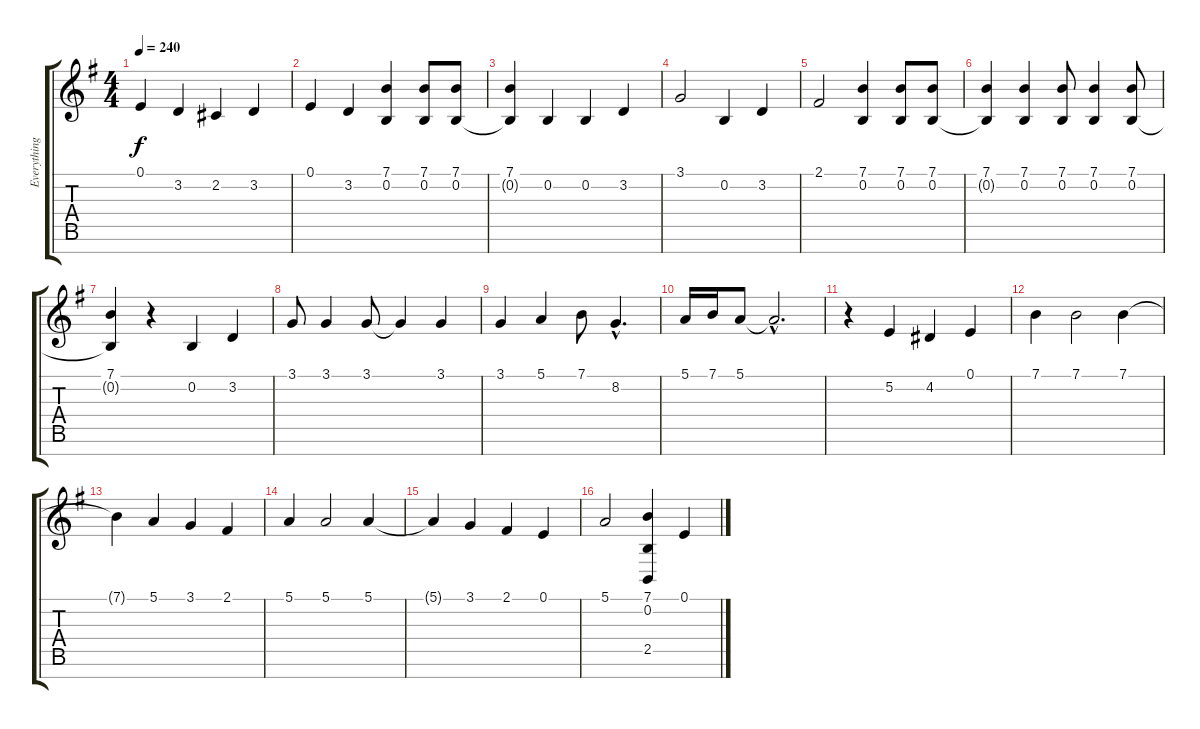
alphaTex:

\track ("Everything" "Everything") {instrument clarinet}
\staff {score tabs}
\tuning (E4 B3 G3 D3 A2 E2 B1) {hide}
\ts (4 4)
\tempo 240
\clef g2
\ks g
0.1.4{dy f} 3.2.4 2.2.4 3.2.4 |
0.1.4 3.2.4 (7.1 0.2).4 (7.1 0.2).8 (7.1 0.2).8 |
(7.1 0.2{t}).4 0.2.4 0.2.4 3.2.4 |
3.1.2 0.2.4 3.2.4 |
2.1.2 (7.1 0.2).4 (7.1 0.2).8 (7.1 0.2).8 |
(7.1 0.2{t}).4 (7.1 0.2).4 (7.1 0.2).8 (7.1 0.2).4 (7.1 0.2).8 |
(7.1 0.2{t}).4 r.4 0.2.4 3.2.4 |
3.1.8 3.1.4 3.1.8 3.1{t}.4 3.1.4 |
3.1.4 5.1.4 7.1.8 8.2{hac}.4{d} |
5.1.16 7.1.16 5.1.8 5.1{hac t}.2{d} |
r.4 5.2.4 4.2.4 0.1.4 |
7.1.4 7.1.2 7.1.4 |
7.1{t}.4 5.1.4 3.1.4 2.1.4 |
5.1.4 5.1.2 5.1.4 |
5.1{t}.4 3.1.4 2.1.4 0.1.4 |
5.1.2 (7.1 0.2 2.5).4 0.1.4
